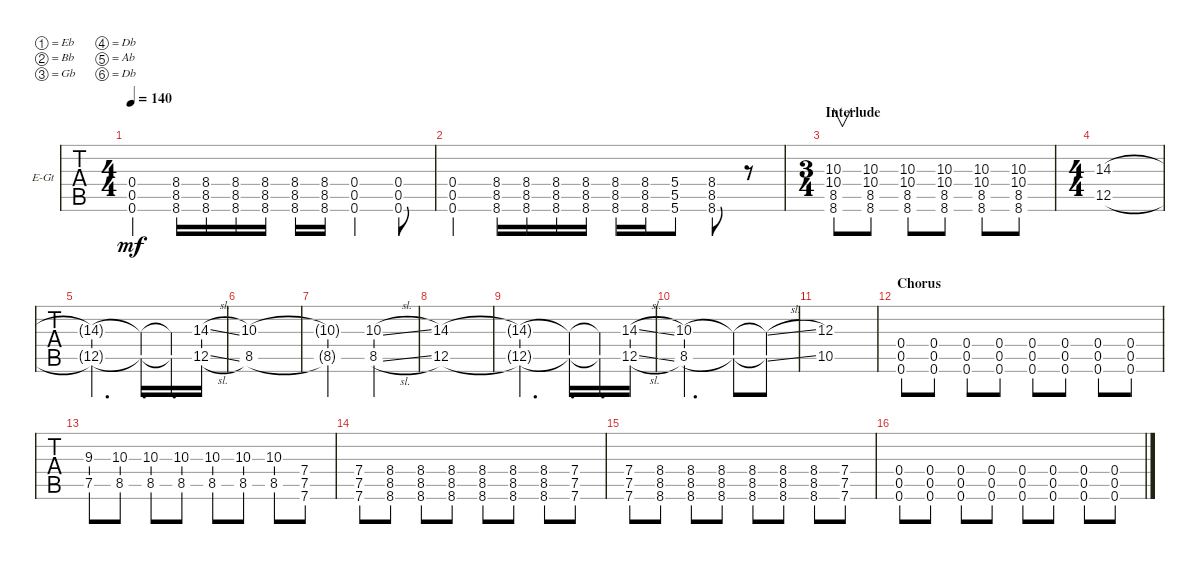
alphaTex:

\bracketExtendMode groupsimilarinstruments
\firstSystemTrackNameOrientation horizontal
\otherSystemsTrackNameOrientation horizontal
\track ("Electric Guitar 1" "E-Gt") {instrument distortionguitar}
\staff {tabs}
\tuning (Eb4 Bb3 Gb3 Db3 Ab2 Db2)
\ts (4 4)
\tempo 140
\clef g2
\ks c
(0.6 0.5 0.4).4{dy mf} (8.6 8.5 8.4).16 (8.6 8.5 8.4).16 (8.6 8.5 8.4).16 (8.6 8.5 8.4).16 (8.6 8.5 8.4).16 (8.6 8.5 8.4).16 (0.6 0.5 0.4).4 (0.4 0.5 0.6).8 |
(0.6 0.5 0.4).4 (8.6 8.5 8.4).16 (8.6 8.5 8.4).16 (8.6 8.5 8.4).16 (8.6 8.5 8.4).16 (8.6 8.5 8.4).16 (8.6 8.5 8.4).16 (5.6 5.5 5.4).8 (8.6 8.5 8.4).8 r.8 |
\ts (3 4)
\section ("" "Interlude")
(8.6 8.5 10.4 10.3).8{v} (8.6 8.5 10.4 10.3).8 (8.6 8.5 10.4 10.3).8 (8.6 8.5 10.4 10.3).8 (8.6 8.5 10.4 10.3).8 (8.6 8.5 10.4 10.3).8 |
\ts (4 4)
(12.5 14.3).1 |
(12.5{t} 14.3{t}).2{d} (14.3{t} 12.5{t}).16{d} (12.5{t} 14.3{t}).16{d} (12.5{sl} 14.3{sl}).16 |
(8.5 10.3).1 |
(10.3{t} 8.5{t}).2 (8.5{sl} 10.3{sl}).2 |
(12.5 14.3).1 |
(12.5{t} 14.3{t}).2{d} (14.3{t} 12.5{t}).16{d} (12.5{t} 14.3{t}).16{d} (12.5{sl} 14.3{sl}).16 |
(8.5 10.3).2{d} (10.3{t} 8.5{t}).8 (10.3{sl t} 8.5{sl t}).8 |
(10.5 12.3).1 |
\section ("" "Chorus")
(0.6 0.5 0.4).8 (0.6 0.5 0.4).8 (0.6 0.5 0.4).8 (0.6 0.5 0.4).8 (0.6 0.5 0.4).8 (0.6 0.5 0.4).8 (0.6 0.5 0.4).8 (0.6 0.5 0.4).8 |
(7.5 9.3).8 (10.3 8.5).8 (10.3 8.5).8 (10.3 8.5).8 (10.3 8.5).8 (10.3 8.5).8 (10.3 8.5).8 (7.6 7.5 7.4).8 |
(7.6 7.5 7.4).8 (8.4 8.5 8.6).8 (8.4 8.5 8.6).8 (8.4 8.5 8.6).8 (8.4 8.5 8.6).8 (8.4 8.5 8.6).8 (8.4 8.5 8.6).8 (7.6 7.5 7.4).8 |
(7.6 7.5 7.4).8 (8.4 8.5 8.6).8 (8.4 8.5 8.6).8 (8.4 8.5 8.6).8 (8.4 8.5 8.6).8 (8.4 8.5 8.6).8 (8.4 8.5 8.6).8 (7.6 7.5 7.4).8 |
(0.6 0.5 0.4).8 (0.6 0.5 0.4).8 (0.6 0.5 0.4).8 (0.6 0.5 0.4).8 (0.6 0.5 0.4).8 (0.6 0.5 0.4).8 (0.6 0.5 0.4).8 (0.6 0.5 0.4).8
